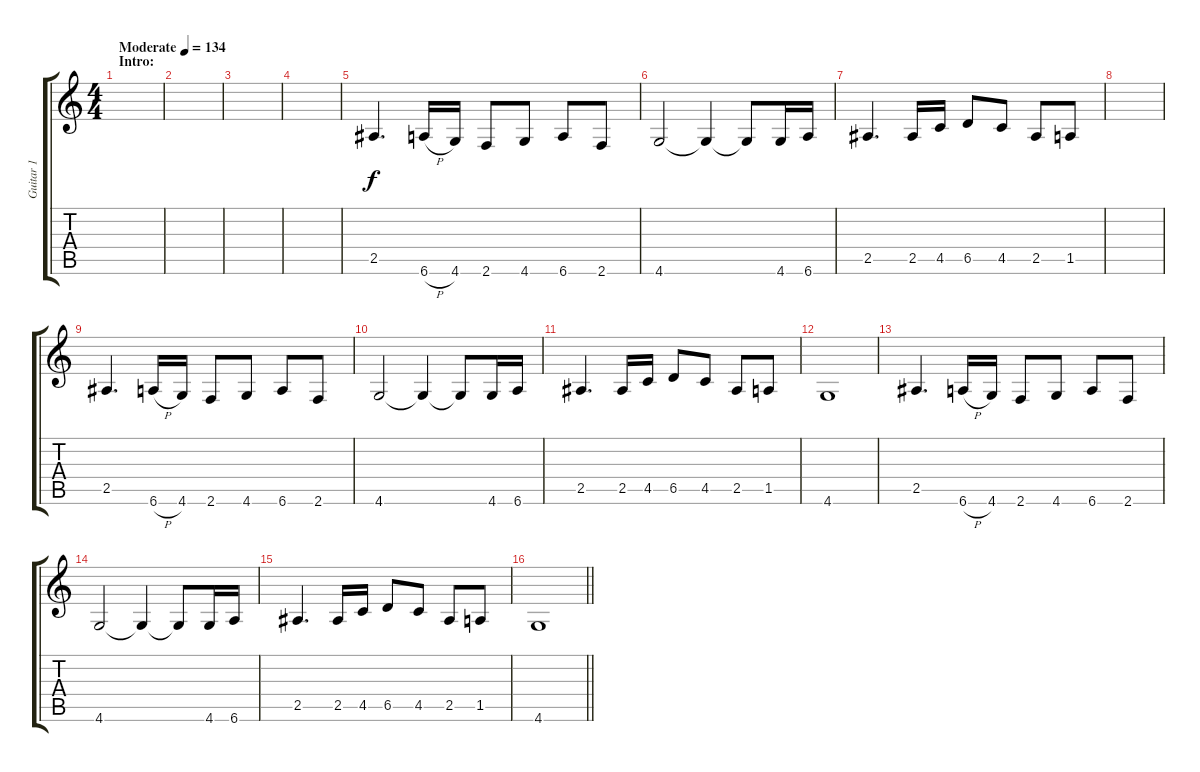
\track ("Guitar 1" "Guitar 1") {instrument distortionguitar}
\staff {score tabs}
\tuning (Eb4 Bb3 Gb3 Db3 Ab2 Eb2) {hide}
\ts (4 4)
\section ("" "Intro:")
\tempo (134 "Moderate")
\clef g2
\ks c
|
|
|
|
2.5.4{d volume 10} 6.6{h}.16 4.6.16 2.6.8 4.6.8 6.6.8 2.6.8 |
4.6.2 4.6{t}.4 4.6{t}.8 4.6.16 6.6.16 |
2.5.4{d} 2.5.16 4.5.16 6.5.8 4.5.8 2.5.8 1.5.8 |
|
2.5.4{d volume 14} 6.6{h}.16 4.6.16 2.6.8 4.6.8 6.6.8 2.6.8 |
4.6.2 4.6{t}.4 4.6{t}.8 4.6.16 6.6.16 |
2.5.4{d} 2.5.16 4.5.16 6.5.8 4.5.8 2.5.8 1.5.8 |
4.6.1 |
2.5.4{d} 6.6{h}.16 4.6.16 2.6.8 4.6.8 6.6.8 2.6.8 |
4.6.2 4.6{t}.4 4.6{t}.8 4.6.16 6.6.16 |
2.5.4{d} 2.5.16 4.5.16 6.5.8 4.5.8 2.5.8 1.5.8 |
\barLineRight lightlight
4.6.1
